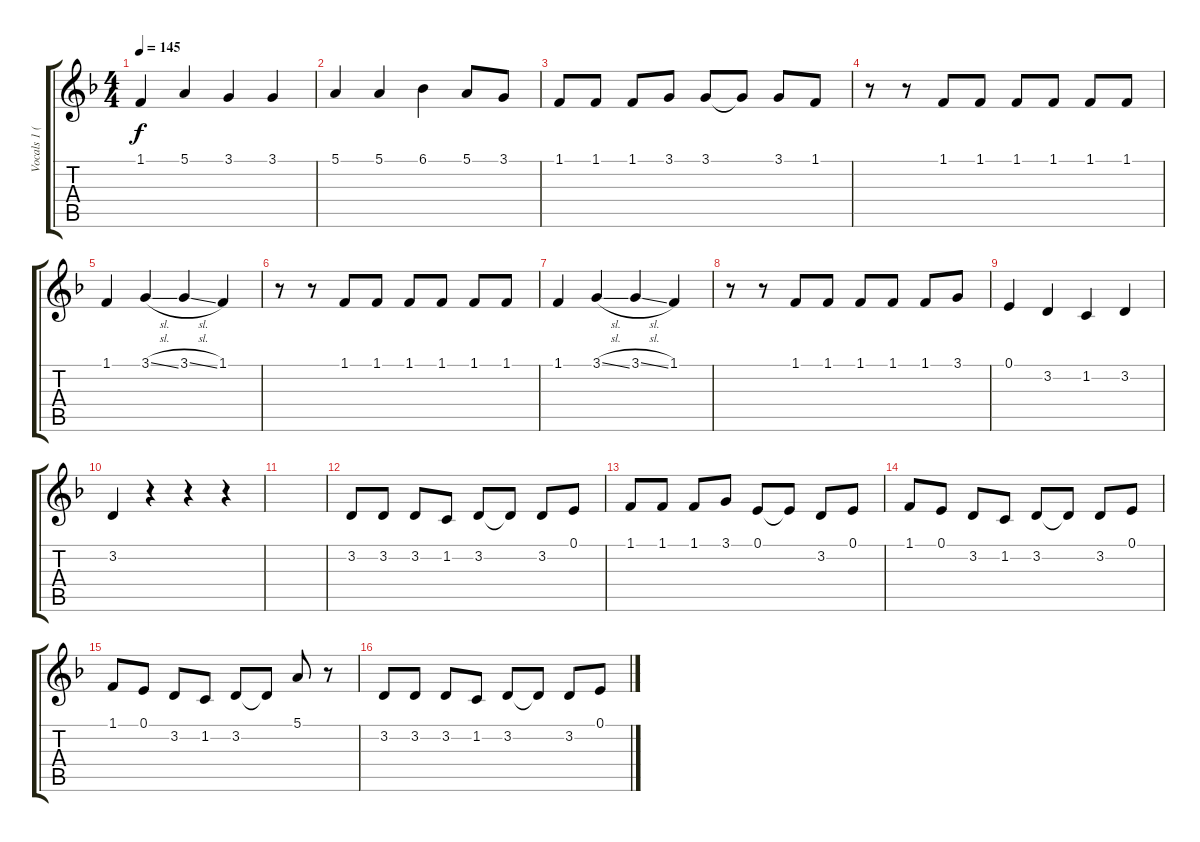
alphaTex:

\track ("Vocals 1 (Dexter)" "Vocals 1 (") {instrument oboe}
\staff {score tabs}
\tuning (E4 B3 G3 D3 A2 E2) {hide}
\ts (4 4)
\tempo 145
\clef g2
\ks f
1.1.4{dy f} 5.1.4 3.1.4 3.1.4 |
5.1.4 5.1.4 6.1.4 5.1.8 3.1.8 |
1.1.8 1.1.8 1.1.8 3.1.8 3.1.8 3.1{t}.8 3.1.8 1.1.8 |
r.8 r.8 1.1.8 1.1.8 1.1.8 1.1.8 1.1.8 1.1.8 |
1.1.4 3.1{sl}.4 3.1{sl}.4 1.1.4 |
r.8 r.8 1.1.8 1.1.8 1.1.8 1.1.8 1.1.8 1.1.8 |
1.1.4 3.1{sl}.4 3.1{sl}.4 1.1.4 |
r.8 r.8 1.1.8 1.1.8 1.1.8 1.1.8 1.1.8 3.1.8 |
0.1.4 3.2.4 1.2.4 3.2.4 |
3.2.4 r.4 r.4 r.4 |
|
3.2.8 3.2.8 3.2.8 1.2.8 3.2.8 3.2{t}.8 3.2.8 0.1.8 |
1.1.8 1.1.8 1.1.8 3.1.8 0.1.8 0.1{t}.8 3.2.8 0.1.8 |
1.1.8 0.1.8 3.2.8 1.2.8 3.2.8 3.2{t}.8 3.2.8 0.1.8 |
1.1.8 0.1.8 3.2.8 1.2.8 3.2.8 3.2{t}.8 5.1.8 r.8 |
3.2.8 3.2.8 3.2.8 1.2.8 3.2.8 3.2{t}.8 3.2.8 0.1.8
